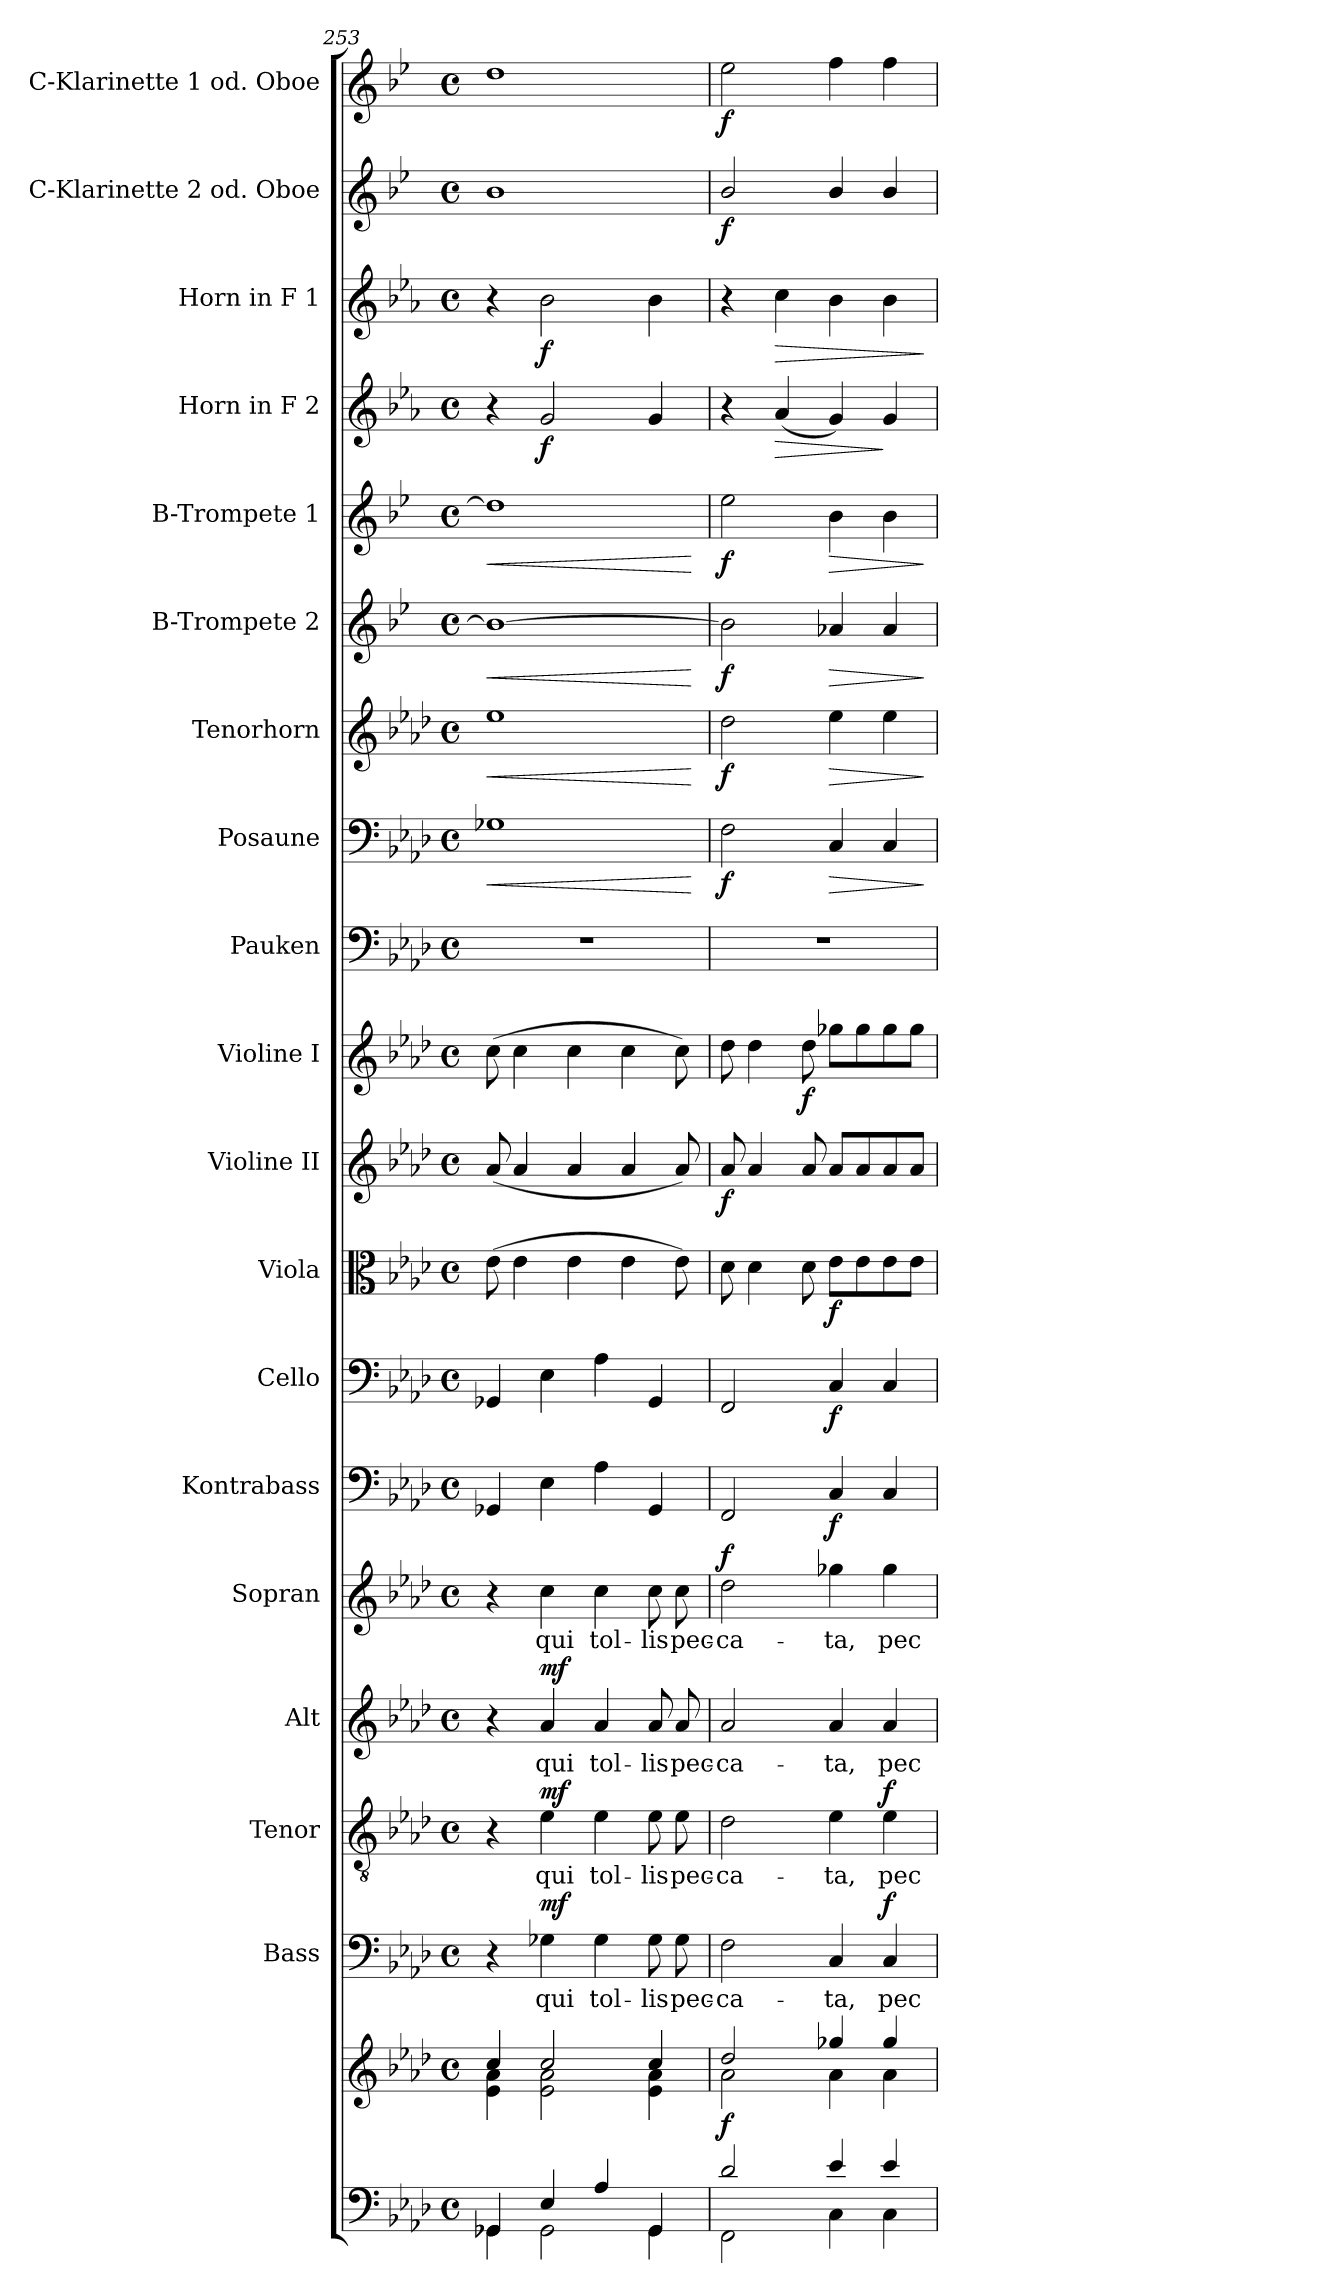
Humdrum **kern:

**kern	**kern	**dynam	**kern	**text	**dynam	**kern	**text	**dynam	**kern	**text	**dynam	**kern	**text	**dynam	**kern	**dynam	**kern	**dynam	**kern	**dynam	**kern	**dynam	**kern	**dynam	**kern	**kern	**dynam	**kern	**dynam	**kern	**dynam	**kern	**dynam	**kern	**dynam	**kern	**dynam	**kern	**dynam	**kern	**dynam
*part19	*part19	*part19	*part18	*part18	*part18	*part17	*part17	*part17	*part16	*part16	*part16	*part15	*part15	*part15	*part14	*part14	*part13	*part13	*part12	*part12	*part11	*part11	*part10	*part10	*part9	*part8	*part8	*part7	*part7	*part6	*part6	*part5	*part5	*part4	*part4	*part3	*part3	*part2	*part2	*part1	*part1
*staff20	*staff19	*staff19/20	*staff18	*staff18	*staff18	*staff17	*staff17	*staff17	*staff16	*staff16	*staff16	*staff15	*staff15	*staff15	*staff14	*staff14	*staff13	*staff13	*staff12	*staff12	*staff11	*staff11	*staff10	*staff10	*staff9	*staff8	*staff8	*staff7	*staff7	*staff6	*staff6	*staff5	*staff5	*staff4	*staff4	*staff3	*staff3	*staff2	*staff2	*staff1	*staff1
*	*	*	*I"Bass	*	*	*I"Tenor	*	*	*I"Alt	*	*	*I"Sopran	*	*	*I"Kontrabass	*	*I"Cello	*	*I"Viola	*	*I"Violine II	*	*I"Violine I	*	*I"Pauken	*I"Posaune	*	*I"Tenorhorn	*	*I"B-Trompete 2	*	*I"B-Trompete 1	*	*I"Horn in F 2	*	*I"Horn in F 1	*	*I"C-Klarinette 2 od. Oboe	*	*I"C-Klarinette 1 od. Oboe	*
*	*	*	*I'B.	*	*	*I'T.	*	*	*I'A.	*	*	*I'S.	*	*	*I'Kb.	*	*	*	*I'Vla.	*	*I'Vl. II	*	*I'Vl. I	*	*I'Pk.	*I'Pos.	*	*I'T. Hrn.	*	*I'B Trp. 2	*	*I'B Trp. 1	*	*	*	*	*	*I'C Kl. 2	*	*I'C Kl. 1	*
*clefF4	*clefG2	*	*clefF4	*	*	*clefGv2	*	*	*clefG2	*	*	*clefG2	*	*	*clefF4	*	*clefF4	*	*clefC3	*	*clefG2	*	*clefG2	*	*clefF4	*clefF4	*	*clefG2	*	*clefG2	*	*clefG2	*	*clefG2	*	*clefG2	*	*clefG2	*	*clefG2	*
*	*	*	*	*	*	*	*	*	*	*	*	*	*	*	*ITrd7c12	*	*	*	*	*	*	*	*	*	*	*	*	*ITrd8c14	*	*ITrd1c2	*	*ITrd1c2	*	*ITrd4c7	*	*ITrd4c7	*	*ITrd1c2	*	*ITrd1c2	*
*k[b-e-a-d-]	*k[b-e-a-d-]	*	*k[b-e-a-d-]	*	*	*k[b-e-a-d-]	*	*	*k[b-e-a-d-]	*	*	*k[b-e-a-d-]	*	*	*k[b-e-a-d-]	*	*k[b-e-a-d-]	*	*k[b-e-a-d-]	*	*k[b-e-a-d-]	*	*k[b-e-a-d-]	*	*k[b-e-a-d-]	*k[b-e-a-d-]	*	*k[b-e-a-d-]	*	*k[b-e-a-d-]	*	*k[b-e-a-d-]	*	*k[b-e-a-d-]	*	*k[b-e-a-d-]	*	*k[b-e-a-d-]	*	*k[b-e-a-d-]	*
*A-:	*A-:	*	*A-:	*	*	*A-:	*	*	*A-:	*	*	*A-:	*	*	*A-:	*	*A-:	*	*A-:	*	*A-:	*	*A-:	*	*A-:	*A-:	*	*A-:	*	*A-:	*	*A-:	*	*A-:	*	*A-:	*	*A-:	*	*A-:	*
*M4/4	*M4/4	*	*M4/4	*	*	*M4/4	*	*	*M4/4	*	*	*M4/4	*	*	*M4/4	*	*M4/4	*	*M4/4	*	*M4/4	*	*M4/4	*	*M4/4	*M4/4	*	*M4/4	*	*M4/4	*	*M4/4	*	*M4/4	*	*M4/4	*	*M4/4	*	*M4/4	*
*met(c)	*met(c)	*	*met(c)	*	*	*met(c)	*	*	*met(c)	*	*	*met(c)	*	*	*met(c)	*	*met(c)	*	*met(c)	*	*met(c)	*	*met(c)	*	*met(c)	*met(c)	*	*met(c)	*	*met(c)	*	*met(c)	*	*met(c)	*	*met(c)	*	*met(c)	*	*met(c)	*
=253	=253	=253	=253	=253	=253	=253	=253	=253	=253	=253	=253	=253	=253	=253	=253	=253	=253	=253	=253	=253	=253	=253	=253	=253	=253	=253	=253	=253	=253	=253	=253	=253	=253	=253	=253	=253	=253	=253	=253	=253	=253
*^	*^	*	*	*	*	*	*	*	*	*	*	*	*	*	*	*	*	*	*	*	*	*	*	*	*	*	*	*	*	*	*	*	*	*	*	*	*	*	*	*	*
!	!	!	!	!	!	!	!	!	!	!	!	!	!	!	!	!	!	!	!	!	!	!	!	!	!	!	!	!	!LO:HP:b	!	!LO:HP:b	!	!LO:HP:b	!	!LO:HP:b	!	!	!	!	!	!	!	!
4GG-/	4GG-X\	4cc/	4e-\ 4a-\	.	4r	.	.	4r	.	.	4r	.	.	4r	.	.	4GGG-X/	.	4GG-X/	.	(>8e-\	.	(<8a-/	.	(>8cc\	.	1r	1G-X	<	1e-	<	1a-_	<	1cc]	<	4r	.	4r	.	1a-	.	1cc	.
.	.	.	.	.	.	.	.	.	.	.	.	.	.	.	.	.	.	.	.	.	4e-\	.	4a-/	.	4cc\	.	.	.	.	.	.	.	.	.	.	.	.	.	.	.	.	.	.
!	!	!	!	!	!	!LO:LY:b	!LO:DY:a	!	!LO:LY:b	!LO:DY:a	!	!LO:LY:b	!LO:DY:a	!	!LO:LY:b	!	!	!	!	!	!	!	!	!	!	!	!	!	!	!	!	!	!	!	!	!	!LO:DY:b	!	!LO:DY:b	!	!	!	!
4E-/	2GG-\	2cc/	2e-\ 2a-\	.	4G-X\	qui	mf	4e-\	qui	mf	4a-/	qui	mf	4cc\	qui	.	4EE-\	.	4E-\	.	.	.	.	.	.	.	.	.	.	.	.	.	.	.	.	2c/	f	2e-\	f	.	.	.	.
.	.	.	.	.	.	.	.	.	.	.	.	.	.	.	.	.	.	.	.	.	4e-\	.	4a-/	.	4cc\	.	.	.	.	.	.	.	.	.	.	.	.	.	.	.	.	.	.
!	!	!	!	!	!	!LO:LY:b	!	!	!LO:LY:b	!	!	!LO:LY:b	!	!	!LO:LY:b	!	!	!	!	!	!	!	!	!	!	!	!	!	!	!	!	!	!	!	!	!	!	!	!	!	!	!	!
4A-/	.	.	.	.	4G-\	tol-	.	4e-\	tol-	.	4a-/	tol-	.	4cc\	tol-	.	4AA-\	.	4A-\	.	.	.	.	.	.	.	.	.	.	.	.	.	.	.	.	.	.	.	.	.	.	.	.
.	.	.	.	.	.	.	.	.	.	.	.	.	.	.	.	.	.	.	.	.	4e-\	.	4a-/	.	4cc\	.	.	.	.	.	.	.	.	.	.	.	.	.	.	.	.	.	.
!	!	!	!	!	!	!LO:LY:b	!	!	!LO:LY:b	!	!	!LO:LY:b	!	!	!LO:LY:b	!	!	!	!	!	!	!	!	!	!	!	!	!	!	!	!	!	!	!	!	!	!	!	!	!	!	!	!
4GG-/	4GG-\	4cc/	4e-\ 4a-\	.	8G-\	-lis	.	8e-\	-lis	.	8a-/	-lis	.	8cc\	-lis	.	4GGG-/	.	4GG-/	.	.	.	.	.	.	.	.	.	.	.	.	.	.	.	.	4c/	.	4e-\	.	.	.	.	.
!	!	!	!	!	!	!LO:LY:b	!	!	!LO:LY:b	!	!	!LO:LY:b	!	!	!LO:LY:b	!	!	!	!	!	!	!	!	!	!	!	!	!	!	!	!	!	!	!	!	!	!	!	!	!	!	!	!
.	.	.	.	.	8G-\	pec-	.	8e-\	pec-	.	8a-/	pec-	.	8cc\	pec-	.	.	.	.	.	8e-\)	.	8a-/)	.	8cc\)	.	.	.	.	.	.	.	.	.	.	.	.	.	.	.	.	.	.
*v	*v	*	*	*	*	*	*	*	*	*	*	*	*	*	*	*	*	*	*	*	*	*	*	*	*	*	*	*	*	*	*	*	*	*	*	*	*	*	*	*	*	*	*
*	*v	*v	*	*	*	*	*	*	*	*	*	*	*	*	*	*	*	*	*	*	*	*	*	*	*	*	*	*	*	*	*	*	*	*	*	*	*	*	*	*	*	*
.	.	.	.	.	.	.	.	.	.	.	.	.	.	.	.	.	.	.	.	.	.	.	.	.	.	.	[	.	[	.	[	.	[	.	.	.	.	.	.	.	.
=254	=254	=254	=254	=254	=254	=254	=254	=254	=254	=254	=254	=254	=254	=254	=254	=254	=254	=254	=254	=254	=254	=254	=254	=254	=254	=254	=254	=254	=254	=254	=254	=254	=254	=254	=254	=254	=254	=254	=254	=254	=254
*^	*^	*	*	*	*	*	*	*	*	*	*	*	*	*	*	*	*	*	*	*	*	*	*	*	*	*	*	*	*	*	*	*	*	*	*	*	*	*	*	*	*
!	!	!	!	!LO:DY:b	!	!LO:LY:b	!	!	!LO:LY:b	!	!	!LO:LY:b	!	!	!LO:LY:b	!LO:DY:a	!	!	!	!	!	!	!	!LO:DY:b	!	!	!	!	!LO:DY:b	!	!LO:DY:b	!	!LO:DY:b	!	!LO:DY:b	!	!	!	!	!	!LO:DY:b	!	!LO:DY:b
2d-/	2FF\	2dd-/	2a-\	f	2F\	-ca-	.	2d-\	-ca-	.	2a-/	-ca-	.	2dd-\	-ca-	f	2FFF/	.	2FF/	.	8d-\	.	8a-/	f	8dd-\	.	1r	2F\	f	2d-\	f	2a-\]	f	2dd-\	f	4r	.	4r	.	2a-/	f	2dd-\	f
.	.	.	.	.	.	.	.	.	.	.	.	.	.	.	.	.	.	.	.	.	4d-\	.	4a-/	.	4dd-\	.	.	.	.	.	.	.	.	.	.	.	.	.	.	.	.	.	.
!	!	!	!	!	!	!	!	!	!	!	!	!	!	!	!	!	!	!	!	!	!	!	!	!	!	!	!	!	!	!	!	!	!	!	!	!	!LO:HP:b	!	!LO:HP:b	!	!	!	!
.	.	.	.	.	.	.	.	.	.	.	.	.	.	.	.	.	.	.	.	.	.	.	.	.	.	.	.	.	.	.	.	.	.	.	.	(<4d-/	>	4f\	>	.	.	.	.
!	!	!	!	!	!	!	!	!	!	!	!	!	!	!	!	!	!	!	!	!	!	!	!	!	!	!LO:DY:b	!	!	!	!	!	!	!	!	!	!	!	!	!	!	!	!	!
.	.	.	.	.	.	.	.	.	.	.	.	.	.	.	.	.	.	.	.	.	8d-\	.	8a-/	.	8dd-\	f	.	.	.	.	.	.	.	.	.	.	.	.	.	.	.	.	.
!	!	!	!	!	!	!LO:LY:b	!	!	!LO:LY:b	!	!	!LO:LY:b	!	!	!LO:LY:b	!	!	!LO:DY:b	!	!LO:DY:b	!	!LO:DY:b	!	!	!	!	!	!	!LO:HP:b	!	!LO:HP:b	!	!LO:HP:b	!	!LO:HP:b	!	!	!	!	!	!	!	!
4e-/	4C\	4gg-X/	4a-\	.	4C/	-ta,	.	4e-\	-ta,	.	4a-/	-ta,	.	4gg-X\	-ta,	.	4CC/	f	4C/	f	8e-\L	f	8a-/L	.	8gg-X\L	.	.	4C/	>	4e-\	>	4g-X/	>	4a-\	>	4c/)	.	4e-\	.	4a-/	.	4ee-\	.
.	.	.	.	.	.	.	.	.	.	.	.	.	.	.	.	.	.	.	.	.	8e-\	.	8a-/	.	8gg-\	.	.	.	.	.	.	.	.	.	.	.	.	.	.	.	.	.	.
!	!	!	!	!	!	!LO:LY:b	!LO:DY:a	!	!LO:LY:b	!LO:DY:a	!	!LO:LY:b	!	!	!LO:LY:b	!	!	!	!	!	!	!	!	!	!	!	!	!	!	!	!	!	!	!	!	!	!	!	!	!	!	!	!
4e-/	4C\	4gg-/	4a-\	.	4C/	pec-	f	4e-\	pec-	f	4a-/	pec-	.	4gg-\	pec-	.	4CC/	.	4C/	.	8e-\	.	8a-/	.	8gg-\	.	.	4C/	.	4e-\	.	4g-/	.	4a-\	.	4c/	]	4e-\	.	4a-/	.	4ee-\	.
.	.	.	.	.	.	.	.	.	.	.	.	.	.	.	.	.	.	.	.	.	8e-\J	.	8a-/J	.	8gg-\J	.	.	.	.	.	.	.	.	.	.	.	.	.	.	.	.	.	.
*v	*v	*	*	*	*	*	*	*	*	*	*	*	*	*	*	*	*	*	*	*	*	*	*	*	*	*	*	*	*	*	*	*	*	*	*	*	*	*	*	*	*	*	*
*	*v	*v	*	*	*	*	*	*	*	*	*	*	*	*	*	*	*	*	*	*	*	*	*	*	*	*	*	*	*	*	*	*	*	*	*	*	*	*	*	*	*	*
.	.	.	.	.	.	.	.	.	.	.	.	.	.	.	.	.	.	.	.	.	.	.	.	.	.	.	]	.	]	.	]	.	]	.	.	.	]	.	.	.	.
=	=	=	=	=	=	=	=	=	=	=	=	=	=	=	=	=	=	=	=	=	=	=	=	=	=	=	=	=	=	=	=	=	=	=	=	=	=	=	=	=	=
*-	*-	*-	*-	*-	*-	*-	*-	*-	*-	*-	*-	*-	*-	*-	*-	*-	*-	*-	*-	*-	*-	*-	*-	*-	*-	*-	*-	*-	*-	*-	*-	*-	*-	*-	*-	*-	*-	*-	*-	*-	*-
